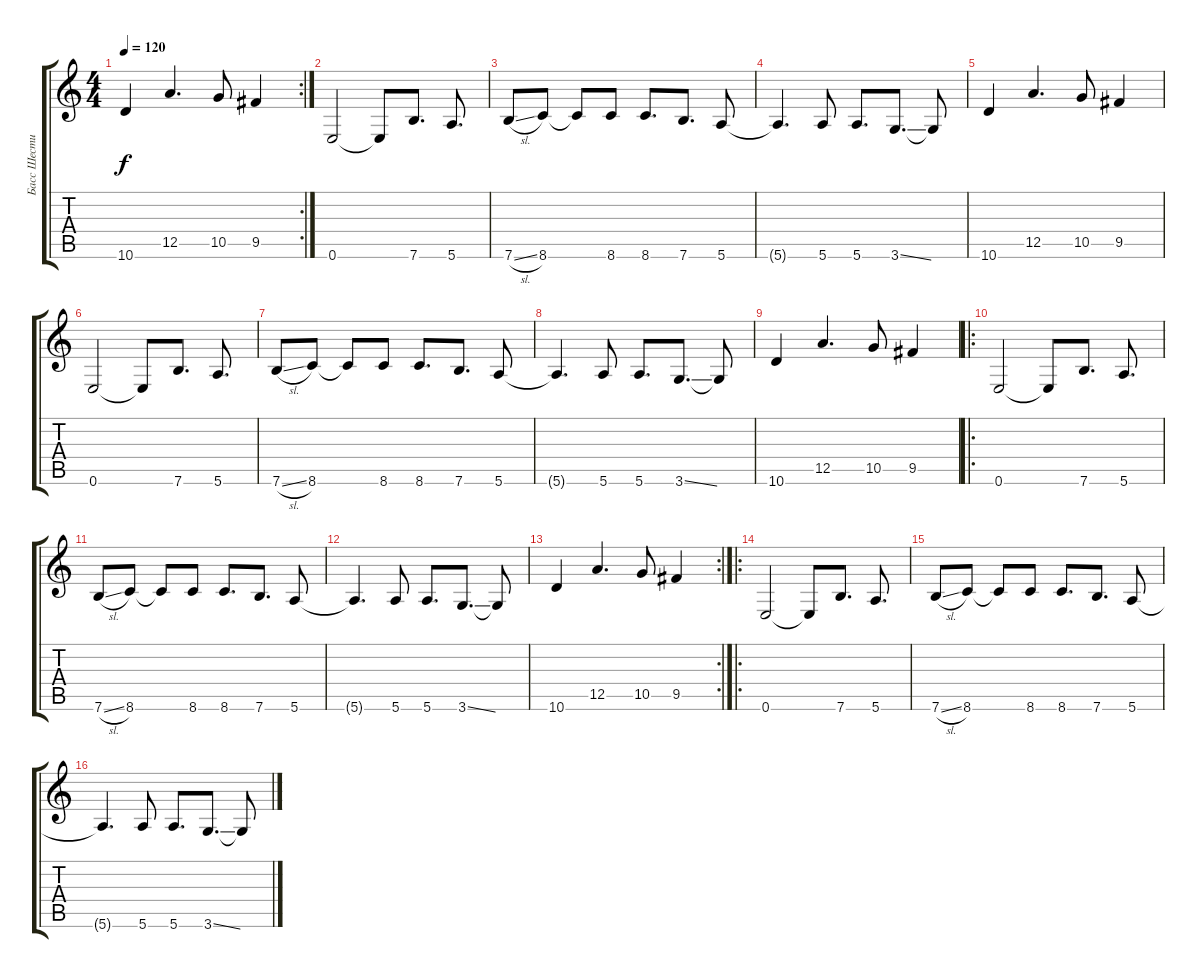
\track ("Басс Шестиструнка" "Басс Шести") {instrument acousticguitarsteel}
\staff {score tabs}
\tuning (E4 B3 G3 D3 A2 E2) {hide}
\rc 2
\ts (4 4)
\tempo 120
\clef g2
\ks c
10.6.4{dy f} 12.5.4{d} 10.5.8 9.5.4 |
0.6.2 0.6{t}.8 7.6.8{d} 5.6.8{d} |
7.6{sl}.8 8.6.8 8.6{t}.8 8.6.8 8.6.8{d} 7.6.8{d} 5.6.8 |
5.6{t}.4{d} 5.6.8 5.6.8{d} 3.6{ss}.8{d} 3.6{t}.8 |
10.6.4 12.5.4{d} 10.5.8 9.5.4 |
0.6.2 0.6{t}.8 7.6.8{d} 5.6.8{d} |
7.6{sl}.8 8.6.8 8.6{t}.8 8.6.8 8.6.8{d} 7.6.8{d} 5.6.8 |
5.6{t}.4{d} 5.6.8 5.6.8{d} 3.6{ss}.8{d} 3.6{t}.8 |
10.6.4 12.5.4{d} 10.5.8 9.5.4 |
\ro
0.6.2 0.6{t}.8 7.6.8{d} 5.6.8{d} |
7.6{sl}.8 8.6.8 8.6{t}.8 8.6.8 8.6.8{d} 7.6.8{d} 5.6.8 |
5.6{t}.4{d} 5.6.8 5.6.8{d} 3.6{ss}.8{d} 3.6{t}.8 |
\rc 2
10.6.4 12.5.4{d} 10.5.8 9.5.4 |
\ro
0.6.2 0.6{t}.8 7.6.8{d} 5.6.8{d} |
7.6{sl}.8 8.6.8 8.6{t}.8 8.6.8 8.6.8{d} 7.6.8{d} 5.6.8 |
5.6{t}.4{d} 5.6.8 5.6.8{d} 3.6{ss}.8{d} 3.6{t}.8
